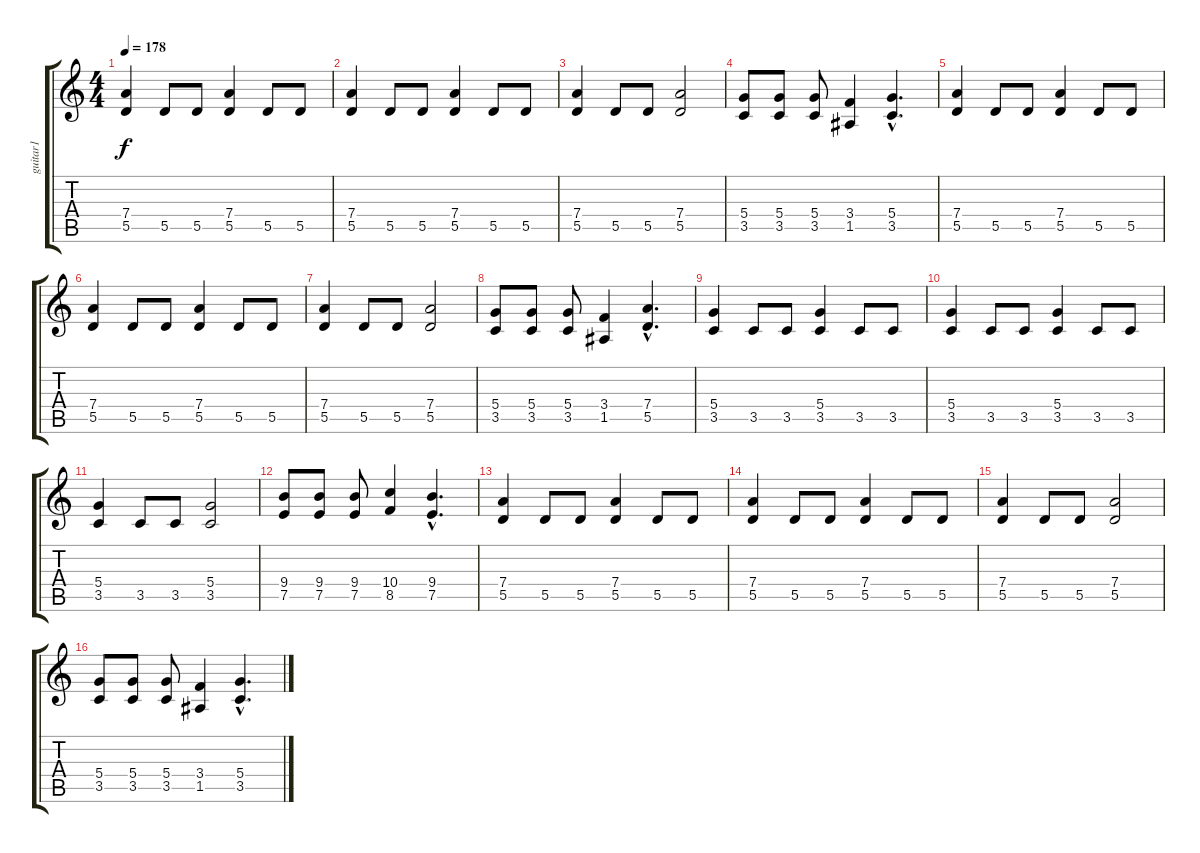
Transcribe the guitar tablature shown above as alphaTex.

\track ("guitar1" "guitar1") {instrument overdrivenguitar}
\staff {score tabs}
\tuning (E4 B3 G3 D3 A2 D2) {hide}
\ts (4 4)
\tempo 178
\clef g2
\ks c
(7.4 5.5).4{dy f} 5.5.8 5.5.8 (7.4 5.5).4 5.5.8 5.5.8 |
(7.4 5.5).4 5.5.8 5.5.8 (7.4 5.5).4 5.5.8 5.5.8 |
(7.4 5.5).4 5.5.8 5.5.8 (7.4 5.5).2 |
(5.4 3.5).8 (5.4 3.5).8 (5.4 3.5).8 (3.4 1.5).4 (5.4{hac} 3.5{hac}).4{d} |
(7.4 5.5).4 5.5.8 5.5.8 (7.4 5.5).4 5.5.8 5.5.8 |
(7.4 5.5).4 5.5.8 5.5.8 (7.4 5.5).4 5.5.8 5.5.8 |
(7.4 5.5).4 5.5.8 5.5.8 (7.4 5.5).2 |
(5.4 3.5).8 (5.4 3.5).8 (5.4 3.5).8 (3.4 1.5).4 (7.4{hac} 5.5{hac}).4{d} |
(5.4 3.5).4 3.5.8 3.5.8 (5.4 3.5).4 3.5.8 3.5.8 |
(5.4 3.5).4 3.5.8 3.5.8 (5.4 3.5).4 3.5.8 3.5.8 |
(5.4 3.5).4 3.5.8 3.5.8 (5.4 3.5).2 |
(9.4 7.5).8 (9.4 7.5).8 (9.4 7.5).8 (10.4 8.5).4 (9.4{hac} 7.5{hac}).4{d} |
(7.4 5.5).4 5.5.8 5.5.8 (7.4 5.5).4 5.5.8 5.5.8 |
(7.4 5.5).4 5.5.8 5.5.8 (7.4 5.5).4 5.5.8 5.5.8 |
(7.4 5.5).4 5.5.8 5.5.8 (7.4 5.5).2 |
(5.4 3.5).8 (5.4 3.5).8 (5.4 3.5).8 (3.4 1.5).4 (5.4{hac} 3.5{hac}).4{d}
